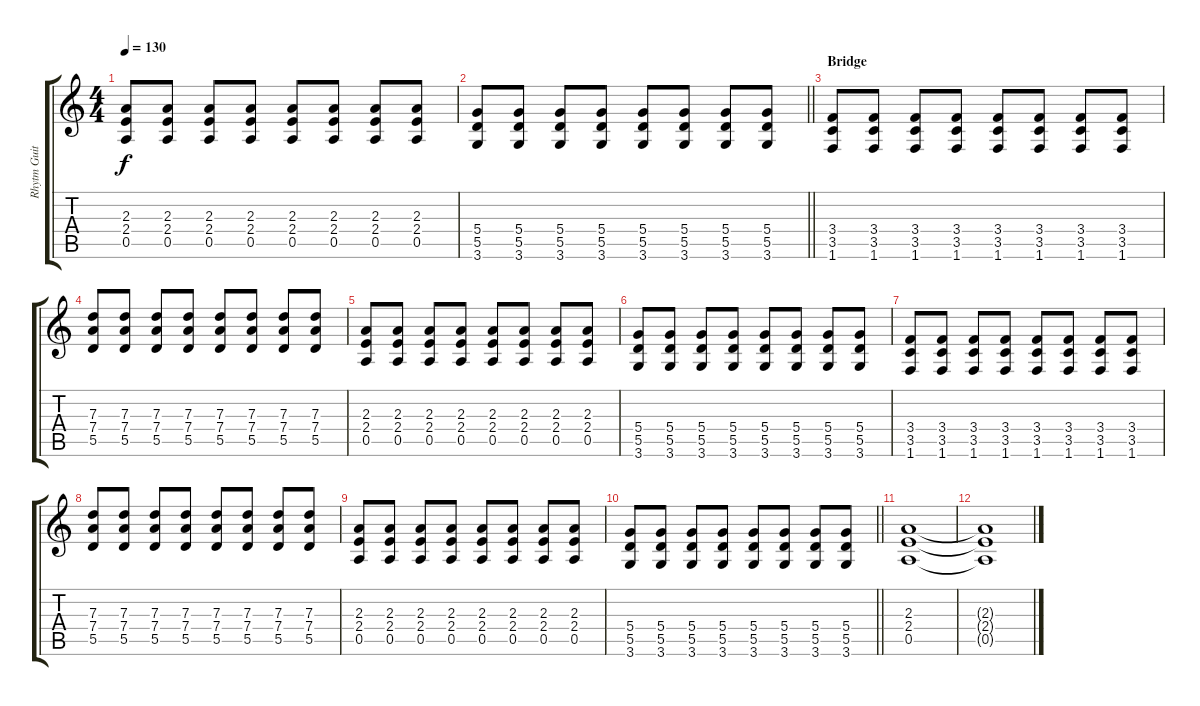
\track ("Rhytm Guitar" "Rhytm Guit") {instrument overdrivenguitar}
\staff {score tabs}
\tuning (E4 B3 G3 D3 A2 E2) {hide}
\ts (4 4)
\tempo 130
\clef g2
\ks c
(2.3 2.4 0.5).8{dy f} (2.3 2.4 0.5).8 (2.3 2.4 0.5).8 (2.3 2.4 0.5).8 (2.3 2.4 0.5).8 (2.3 2.4 0.5).8 (2.3 2.4 0.5).8 (2.3 2.4 0.5).8 |
\barLineRight lightlight
(5.4 5.5 3.6).8 (5.4 5.5 3.6).8 (5.4 5.5 3.6).8 (5.4 5.5 3.6).8 (5.4 5.5 3.6).8 (5.4 5.5 3.6).8 (5.4 5.5 3.6).8 (5.4 5.5 3.6).8 |
\section ("" "Bridge")
(3.4 3.5 1.6).8 (3.4 3.5 1.6).8 (3.4 3.5 1.6).8 (3.4 3.5 1.6).8 (3.4 3.5 1.6).8 (3.4 3.5 1.6).8 (3.4 3.5 1.6).8 (3.4 3.5 1.6).8 |
(7.3 7.4 5.5).8 (7.3 7.4 5.5).8 (7.3 7.4 5.5).8 (7.3 7.4 5.5).8 (7.3 7.4 5.5).8 (7.3 7.4 5.5).8 (7.3 7.4 5.5).8 (7.3 7.4 5.5).8 |
(2.3 2.4 0.5).8 (2.3 2.4 0.5).8 (2.3 2.4 0.5).8 (2.3 2.4 0.5).8 (2.3 2.4 0.5).8 (2.3 2.4 0.5).8 (2.3 2.4 0.5).8 (2.3 2.4 0.5).8 |
(5.4 5.5 3.6).8 (5.4 5.5 3.6).8 (5.4 5.5 3.6).8 (5.4 5.5 3.6).8 (5.4 5.5 3.6).8 (5.4 5.5 3.6).8 (5.4 5.5 3.6).8 (5.4 5.5 3.6).8 |
(3.4 3.5 1.6).8 (3.4 3.5 1.6).8 (3.4 3.5 1.6).8 (3.4 3.5 1.6).8 (3.4 3.5 1.6).8 (3.4 3.5 1.6).8 (3.4 3.5 1.6).8 (3.4 3.5 1.6).8 |
(7.3 7.4 5.5).8 (7.3 7.4 5.5).8 (7.3 7.4 5.5).8 (7.3 7.4 5.5).8 (7.3 7.4 5.5).8 (7.3 7.4 5.5).8 (7.3 7.4 5.5).8 (7.3 7.4 5.5).8 |
(2.3 2.4 0.5).8 (2.3 2.4 0.5).8 (2.3 2.4 0.5).8 (2.3 2.4 0.5).8 (2.3 2.4 0.5).8 (2.3 2.4 0.5).8 (2.3 2.4 0.5).8 (2.3 2.4 0.5).8 |
\barLineRight lightlight
(5.4 5.5 3.6).8 (5.4 5.5 3.6).8 (5.4 5.5 3.6).8 (5.4 5.5 3.6).8 (5.4 5.5 3.6).8 (5.4 5.5 3.6).8 (5.4 5.5 3.6).8 (5.4 5.5 3.6).8 |
(2.3 2.4 0.5).1 |
(2.3{t} 2.4{t} 0.5{t}).1
